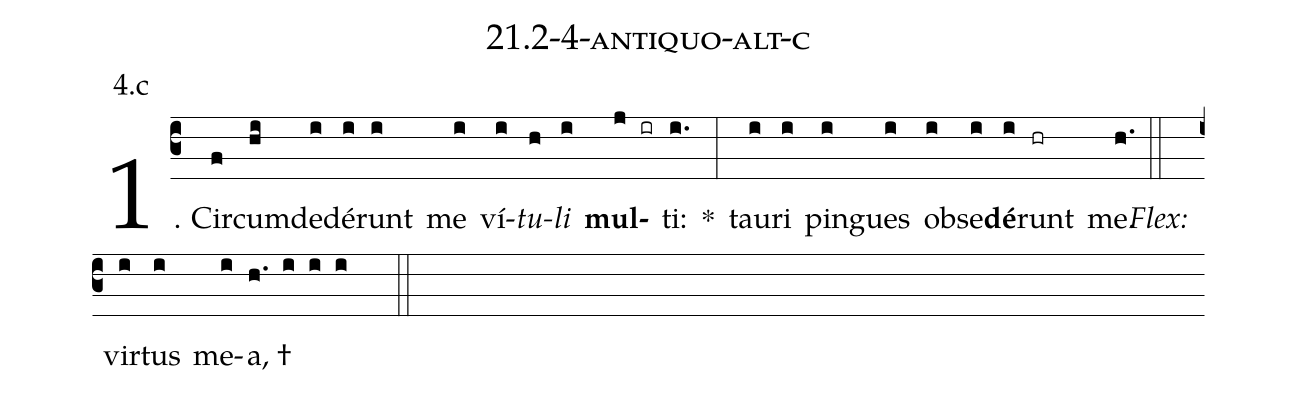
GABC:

name: 21.2-4-antiquo-alt-c;
annotation: 4.c;
%%
(c3)1. Cir(f)cum(hi)de(i)dé(i)runt(i) me(i) ví(i)<i>tu</i>(h)<i>li</i>(i) <b>mul</b>(j ir)ti:(i.) *(:) tau(i)ri(i) pin(i)gues(i) ob(i)se(i)<b>dé</b>(i)runt(hr) me.(h.) (::)
<i>Flex:</i>()  vir(i)tus(i) me(i)a, †(h. i i i  ::)

%E(i) u(i) o(i) u(i) a(i) e.(h.) (::)
